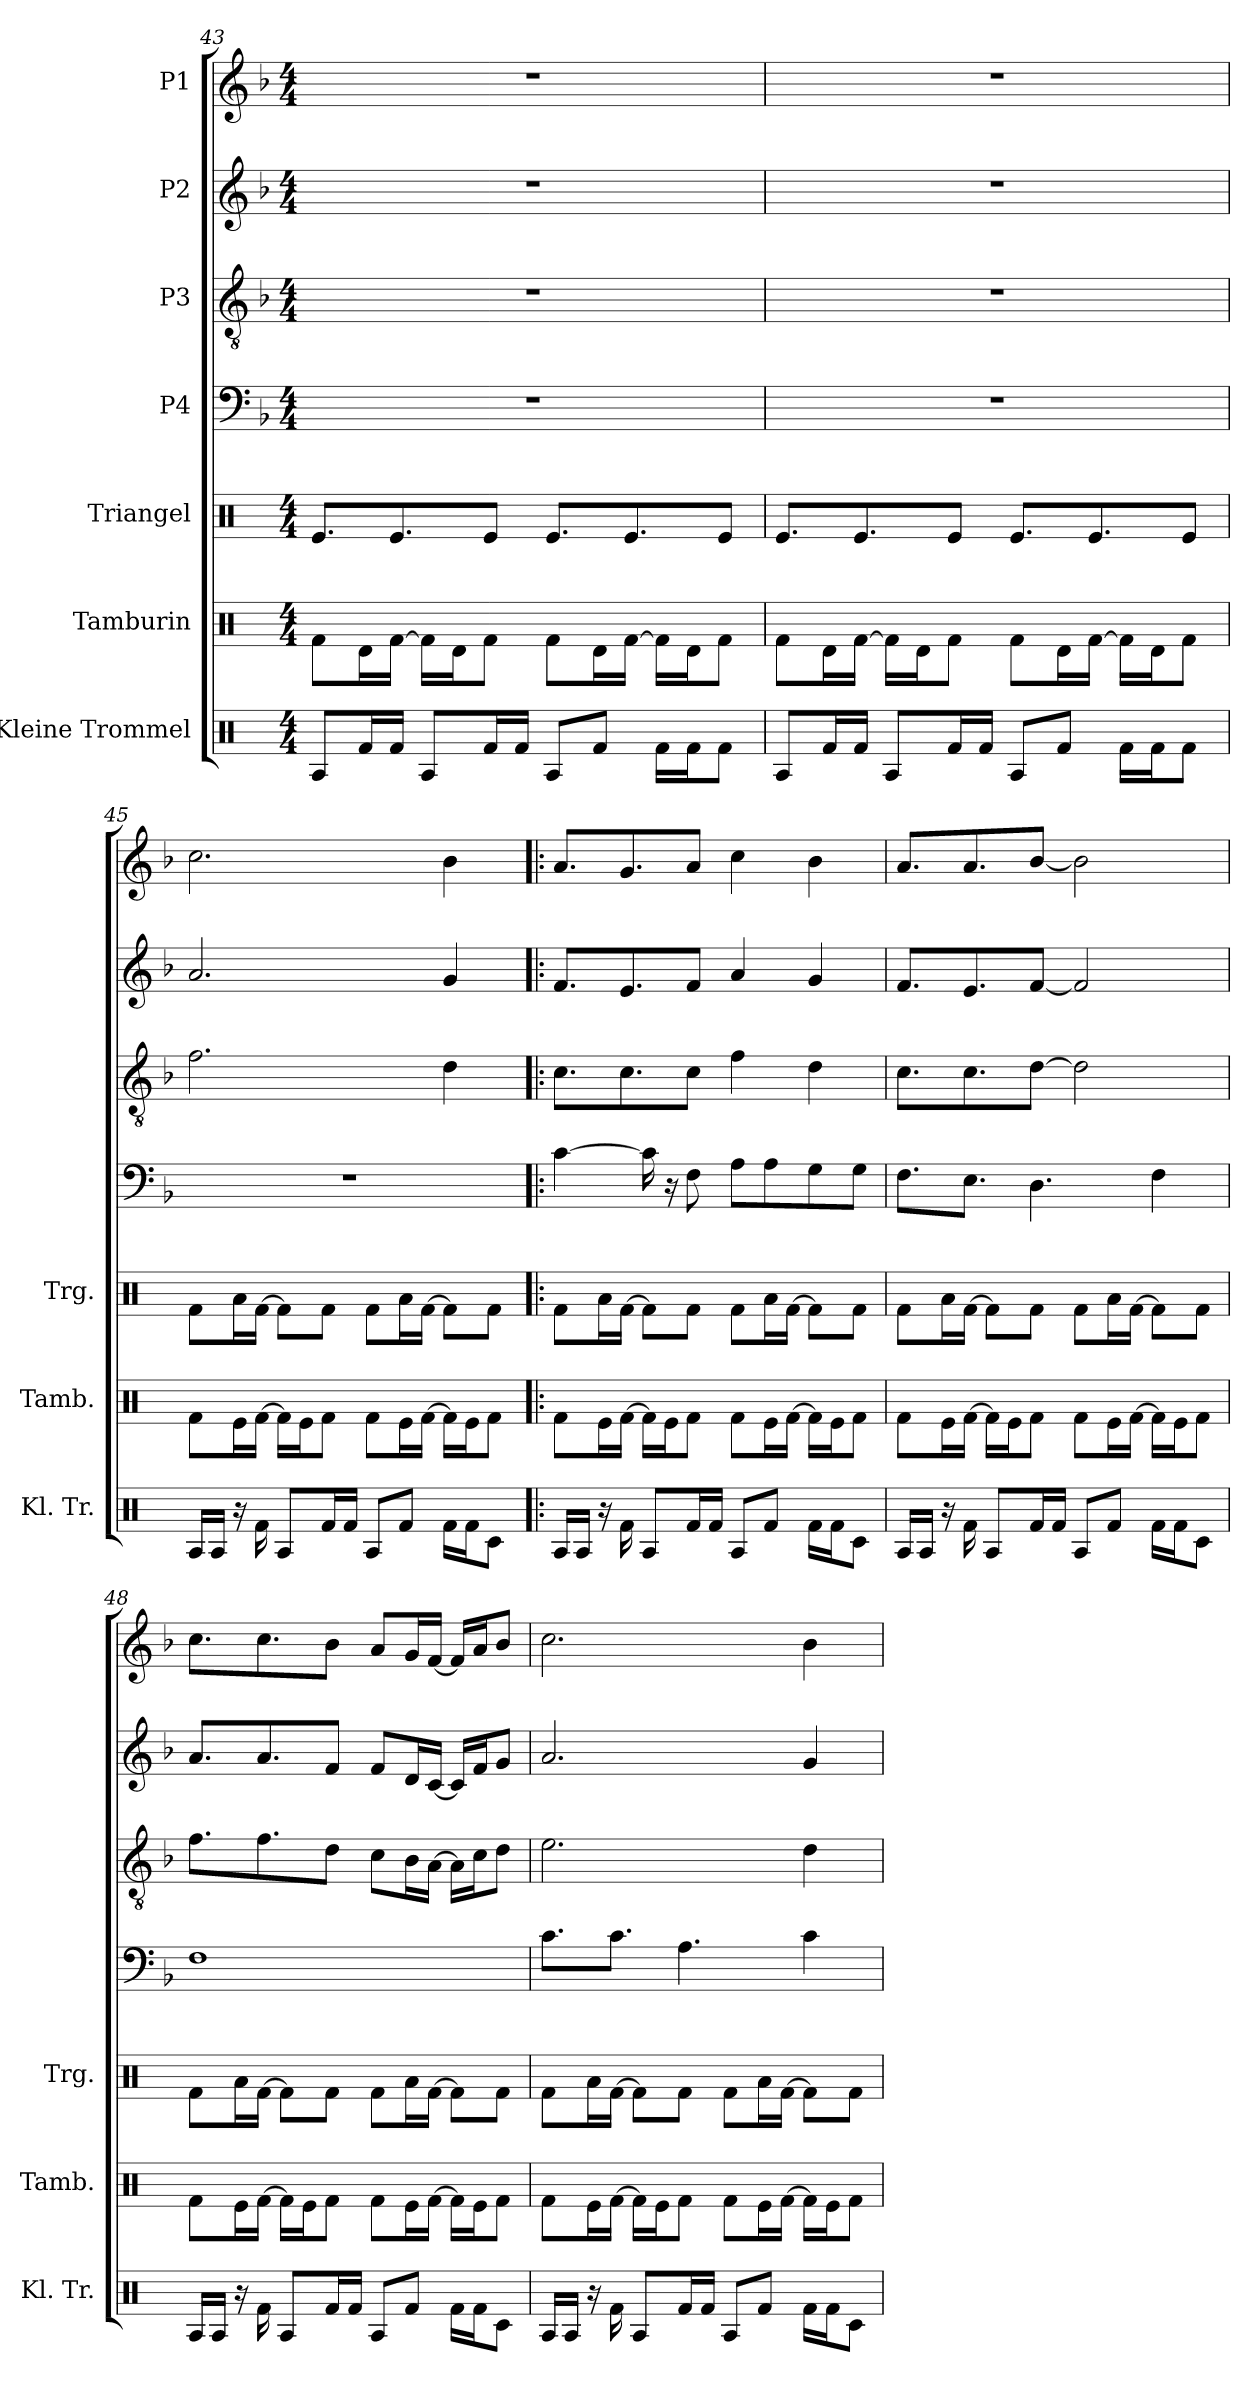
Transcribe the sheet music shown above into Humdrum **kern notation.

**kern	**kern	**kern	**kern	**kern	**kern	**kern
*part7	*part6	*part5	*part4	*part3	*part2	*part1
*staff7	*staff6	*staff5	*staff4	*staff3	*staff2	*staff1
*I"Kleine Trommel	*I"Tamburin	*I"Triangel	*I"P4	*I"P3	*I"P2	*I"P1
*I'Kl. Tr.	*I'Tamb.	*I'Trg.	*	*	*	*
*clefX	*clefX	*clefX	*clefF4	*clefGv2	*clefG2	*clefG2
*	*	*	*	*ITrd7c12	*	*
*k[]	*k[]	*k[]	*k[b-]	*k[b-]	*k[b-]	*k[b-]
*C:	*C:	*C:	*F:	*F:	*F:	*F:
*M4/4	*M4/4	*M4/4	*M4/4	*M4/4	*M4/4	*M4/4
=43	=43	=43	=43	=43	=43	=43
8RAi/L	8Rfi\L	8.Rei/L	1r	1r	1r	1r
16Rfi/L	16Rdi\L	.	.	.	.	.
16Rfi/JJ	[>16Rfi\JJ	8.Rei/	.	.	.	.
8RAi/L	16Rfi\LL]	.	.	.	.	.
.	16Rdi\J	.	.	.	.	.
16Rfi/L	8Rfi\J	8Rei/J	.	.	.	.
16Rfi/JJ	.	.	.	.	.	.
8RAi/L	8Rfi\L	8.Rei/L	.	.	.	.
8Rfi/J	16Rdi\L	.	.	.	.	.
.	[>16Rfi\JJ	8.Rei/	.	.	.	.
16Rfi\LL	16Rfi\LL]	.	.	.	.	.
16Rfi\J	16Rdi\J	.	.	.	.	.
8Rfi\J	8Rfi\J	8Rei/J	.	.	.	.
!!LO:LB:g=z
=44	=44	=44	=44	=44	=44	=44
8RAi/L	8Rfi\L	8.Rei/L	1r	1r	1r	1r
16Rfi/L	16Rdi\L	.	.	.	.	.
16Rfi/JJ	[>16Rfi\JJ	8.Rei/	.	.	.	.
8RAi/L	16Rfi\LL]	.	.	.	.	.
.	16Rdi\J	.	.	.	.	.
16Rfi/L	8Rfi\J	8Rei/J	.	.	.	.
16Rfi/JJ	.	.	.	.	.	.
8RAi/L	8Rfi\L	8.Rei/L	.	.	.	.
8Rfi/J	16Rdi\L	.	.	.	.	.
.	[>16Rfi\JJ	8.Rei/	.	.	.	.
16Rfi\LL	16Rfi\LL]	.	.	.	.	.
16Rfi\J	16Rdi\J	.	.	.	.	.
8Rfi\J	8Rfi\J	8Rei/J	.	.	.	.
=45	=45	=45	=45	=45	=45	=45
16RAi/LL	8Rfi\L	8Rfi\L	1r	2.Fi\	2.ai/	2.cci\
16RAi/JJ	.	.	.	.	.	.
16r	16Rei\L	16Rai\L	.	.	.	.
16Rfi\	[>16Rfi\JJ	[>16Rfi\JJ	.	.	.	.
8RAi/L	16Rfi\LL]	8Rfi\L]	.	.	.	.
.	16Rei\J	.	.	.	.	.
16Rfi/L	8Rfi\J	8Rfi\J	.	.	.	.
16Rfi/JJ	.	.	.	.	.	.
8RAi/L	8Rfi\L	8Rfi\L	.	.	.	.
8Rfi/J	16Rei\L	16Rai\L	.	.	.	.
.	[>16Rfi\JJ	[>16Rfi\JJ	.	.	.	.
16Rfi\LL	16Rfi\LL]	8Rfi\L]	.	4Di\	4gi/	4b-i\
16Rfi\J	16Rei\J	.	.	.	.	.
8Rci\J	8Rfi\J	8Rfi\J	.	.	.	.
=46!|:	=46!|:	=46!|:	=46!|:	=46!|:	=46!|:	=46!|:
16RAi/LL	8Rfi\L	8Rfi\L	[>4ci\	8.Ci\L	8.fi/L	8.ai/L
16RAi/JJ	.	.	.	.	.	.
16r	16Rei\L	16Rai\L	.	.	.	.
16Rfi\	[>16Rfi\JJ	[>16Rfi\JJ	.	8.Ci\	8.ei/	8.gi/
8RAi/L	16Rfi\LL]	8Rfi\L]	16ci\]	.	.	.
.	16Rei\J	.	16r	.	.	.
16Rfi/L	8Rfi\J	8Rfi\J	8Fi\	8Ci\J	8fi/J	8ai/J
16Rfi/JJ	.	.	.	.	.	.
8RAi/L	8Rfi\L	8Rfi\L	8Ai\L	4Fi\	4ai/	4cci\
8Rfi/J	16Rei\L	16Rai\L	8Ai\	.	.	.
.	[>16Rfi\JJ	[>16Rfi\JJ	.	.	.	.
16Rfi\LL	16Rfi\LL]	8Rfi\L]	8Gi\	4Di\	4gi/	4b-i\
16Rfi\J	16Rei\J	.	.	.	.	.
8Rci\J	8Rfi\J	8Rfi\J	8Gi\J	.	.	.
=47	=47	=47	=47	=47	=47	=47
16RAi/LL	8Rfi\L	8Rfi\L	8.Fi\L	8.Ci\L	8.fi/L	8.ai/L
16RAi/JJ	.	.	.	.	.	.
16r	16Rei\L	16Rai\L	.	.	.	.
16Rfi\	[>16Rfi\JJ	[>16Rfi\JJ	8.Ei\J	8.Ci\	8.ei/	8.ai/
8RAi/L	16Rfi\LL]	8Rfi\L]	.	.	.	.
.	16Rei\J	.	.	.	.	.
16Rfi/L	8Rfi\J	8Rfi\J	4.Di\	[>8Di\J	[<8fi/J	[<8b-i/J
16Rfi/JJ	.	.	.	.	.	.
8RAi/L	8Rfi\L	8Rfi\L	.	2Di\]	2fi/]	2b-i\]
8Rfi/J	16Rei\L	16Rai\L	.	.	.	.
.	[>16Rfi\JJ	[>16Rfi\JJ	.	.	.	.
16Rfi\LL	16Rfi\LL]	8Rfi\L]	4Fi\	.	.	.
16Rfi\J	16Rei\J	.	.	.	.	.
8Rci\J	8Rfi\J	8Rfi\J	.	.	.	.
!!LO:PB:g=z
=48	=48	=48	=48	=48	=48	=48
16RAi/LL	8Rfi\L	8Rfi\L	1Fi	8.Fi\L	8.ai/L	8.cci\L
16RAi/JJ	.	.	.	.	.	.
16r	16Rei\L	16Rai\L	.	.	.	.
16Rfi\	[>16Rfi\JJ	[>16Rfi\JJ	.	8.Fi\	8.ai/	8.cci\
8RAi/L	16Rfi\LL]	8Rfi\L]	.	.	.	.
.	16Rei\J	.	.	.	.	.
16Rfi/L	8Rfi\J	8Rfi\J	.	8Di\J	8fi/J	8b-i\J
16Rfi/JJ	.	.	.	.	.	.
8RAi/L	8Rfi\L	8Rfi\L	.	8Ci\L	8fi/L	8ai/L
8Rfi/J	16Rei\L	16Rai\L	.	16BB-i\L	16di/L	16gi/L
.	[>16Rfi\JJ	[>16Rfi\JJ	.	[>16AAi\JJ	[<16ci/JJ	[<16fi/JJ
16Rfi\LL	16Rfi\LL]	8Rfi\L]	.	16AAi\LL]	16ci/LL]	16fi/LL]
16Rfi\J	16Rei\J	.	.	16Ci\J	16fi/J	16ai/J
8Rci\J	8Rfi\J	8Rfi\J	.	8Di\J	8gi/J	8b-i/J
=49	=49	=49	=49	=49	=49	=49
16RAi/LL	8Rfi\L	8Rfi\L	8.ci\L	2.Ei\	2.ai/	2.cci\
16RAi/JJ	.	.	.	.	.	.
16r	16Rei\L	16Rai\L	.	.	.	.
16Rfi\	[>16Rfi\JJ	[>16Rfi\JJ	8.ci\J	.	.	.
8RAi/L	16Rfi\LL]	8Rfi\L]	.	.	.	.
.	16Rei\J	.	.	.	.	.
16Rfi/L	8Rfi\J	8Rfi\J	4.Ai\	.	.	.
16Rfi/JJ	.	.	.	.	.	.
8RAi/L	8Rfi\L	8Rfi\L	.	.	.	.
8Rfi/J	16Rei\L	16Rai\L	.	.	.	.
.	[>16Rfi\JJ	[>16Rfi\JJ	.	.	.	.
16Rfi\LL	16Rfi\LL]	8Rfi\L]	4ci\	4Di\	4gi/	4b-i\
16Rfi\J	16Rei\J	.	.	.	.	.
8Rci\J	8Rfi\J	8Rfi\J	.	.	.	.
=	=	=	=	=	=	=
*-	*-	*-	*-	*-	*-	*-
